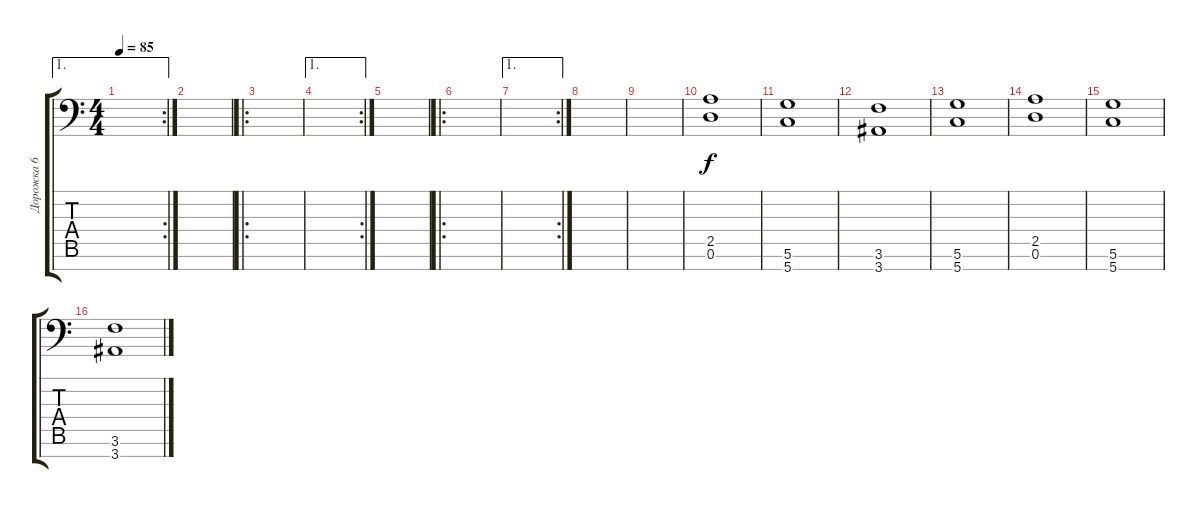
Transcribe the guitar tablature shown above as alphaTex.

\track ("Дорожка 6" "Дорожка 6") {instrument distortionguitar}
\staff {score tabs}
\tuning (D4 A3 F3 C3 G2 D2 G1) {hide}
\ae 1
\rc 2
\ts (4 4)
\tempo 85
\clef f4
\ks c
|
|
\ro
|
\ae 1
\rc 2
|
|
\ro
|
\ae 1
\rc 2
|
|
|
(2.5 0.6).1 |
(5.6 5.7).1 |
(3.6 3.7).1 |
(5.6 5.7).1 |
(2.5 0.6).1 |
(5.6 5.7).1 |
(3.6 3.7).1
